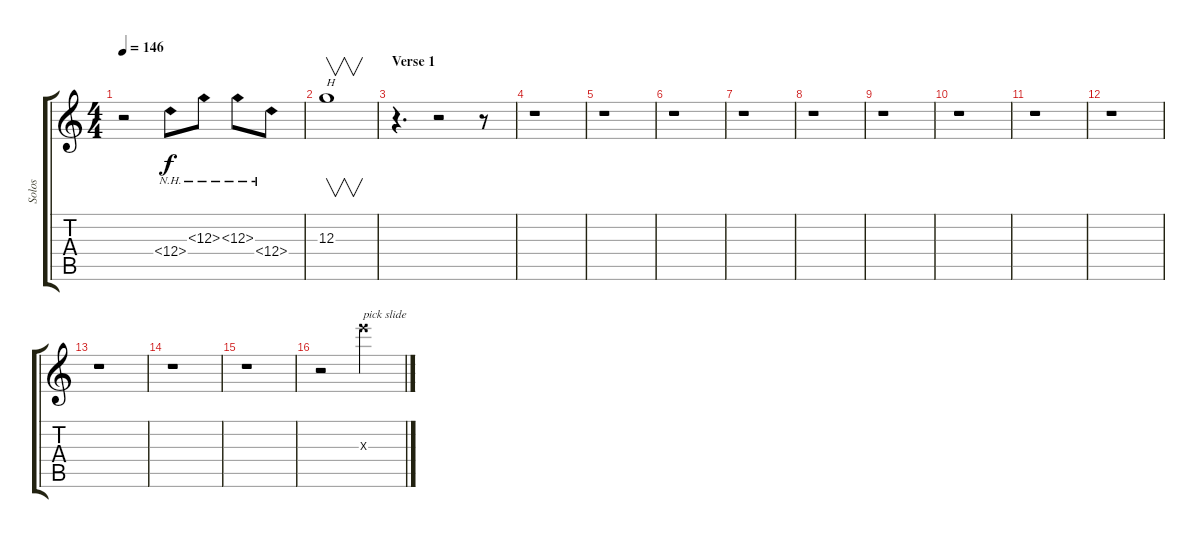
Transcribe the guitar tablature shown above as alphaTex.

\track ("Solos" "Solos") {instrument distortionguitar}
\staff {score tabs}
\tuning (E4 B3 G3 D3 A2 E2) {hide}
\ts (4 4)
\tempo 146
\clef g2
\ks c
r.2{dy f} 12.4{nh}.8 12.3{nh}.8 12.3{nh}.8 12.4{nh}.8 |
12.3.1{v txt "H"} |
\section ("" "Verse 1")
r.4{d} r.2 r.8 |
r.1 |
r.1 |
r.1 |
r.1 |
r.1 |
r.1 |
r.1 |
r.1 |
r.1 |
r.1 |
r.1 |
r.1 |
r.2 21.3{x}.2{txt "pick slide"}
